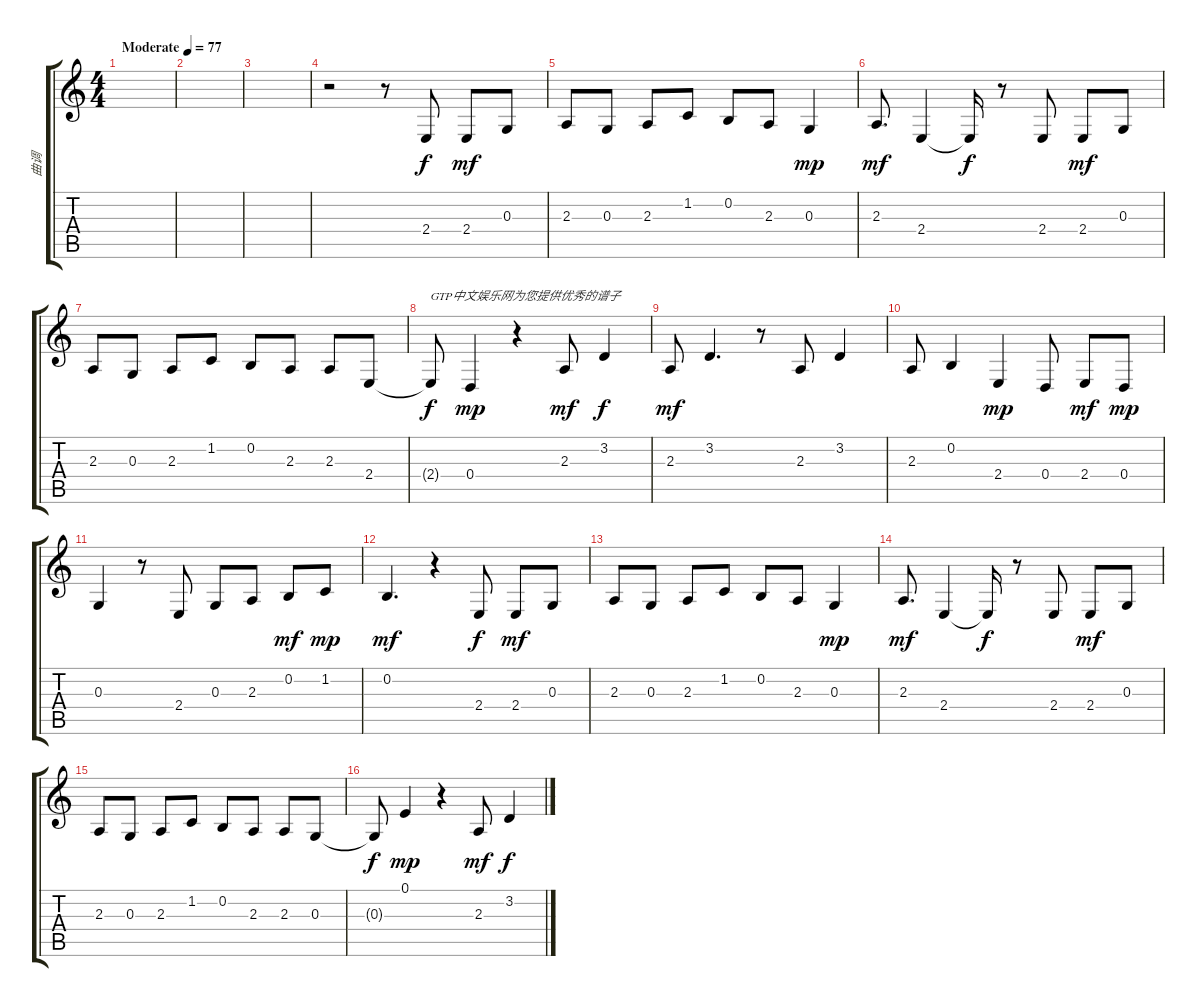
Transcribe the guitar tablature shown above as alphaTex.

\track ("曲调" "曲调") {instrument choiraahs}
\staff {score tabs}
\tuning (E4 B3 G3 D3 A2 E2) {hide}
\ts (4 4)
\tempo (77 "Moderate")
\clef g2
\ks c
|
|
|
r.2 r.8 2.4.8 2.4.8{dy mf} 0.3.8 |
2.3.8 0.3.8 2.3.8 1.2.8 0.2.8 2.3.8 0.3.4{dy mp} |
2.3.8{d dy mf} 2.4.4 2.4{t}.16{dy f} r.8 2.4.8 2.4.8{dy mf} 0.3.8 |
2.3.8 0.3.8 2.3.8 1.2.8 0.2.8 2.3.8 2.3.8 2.4.8 |
2.4{t}.8{txt "GTP中文娱乐网为您提供优秀的谱子" dy f} 0.4.4{dy mp} r.4 2.3.8{dy mf} 3.2.4{dy f} |
2.3.8{dy mf} 3.2.4{d} r.8 2.3.8 3.2.4 |
2.3.8 0.2.4 2.4.4{dy mp} 0.4.8 2.4.8{dy mf} 0.4.8{dy mp} |
0.3.4 r.8 2.4.8 0.3.8 2.3.8 0.2.8{dy mf} 1.2.8{dy mp} |
0.2.4{d dy mf} r.4 2.4.8{dy f} 2.4.8{dy mf} 0.3.8 |
2.3.8 0.3.8 2.3.8 1.2.8 0.2.8 2.3.8 0.3.4{dy mp} |
2.3.8{d dy mf} 2.4.4 2.4{t}.16{dy f} r.8 2.4.8 2.4.8{dy mf} 0.3.8 |
2.3.8 0.3.8 2.3.8 1.2.8 0.2.8 2.3.8 2.3.8 0.3.8 |
0.3{t}.8{dy f} 0.1.4{dy mp} r.4 2.3.8{dy mf} 3.2.4{dy f}
